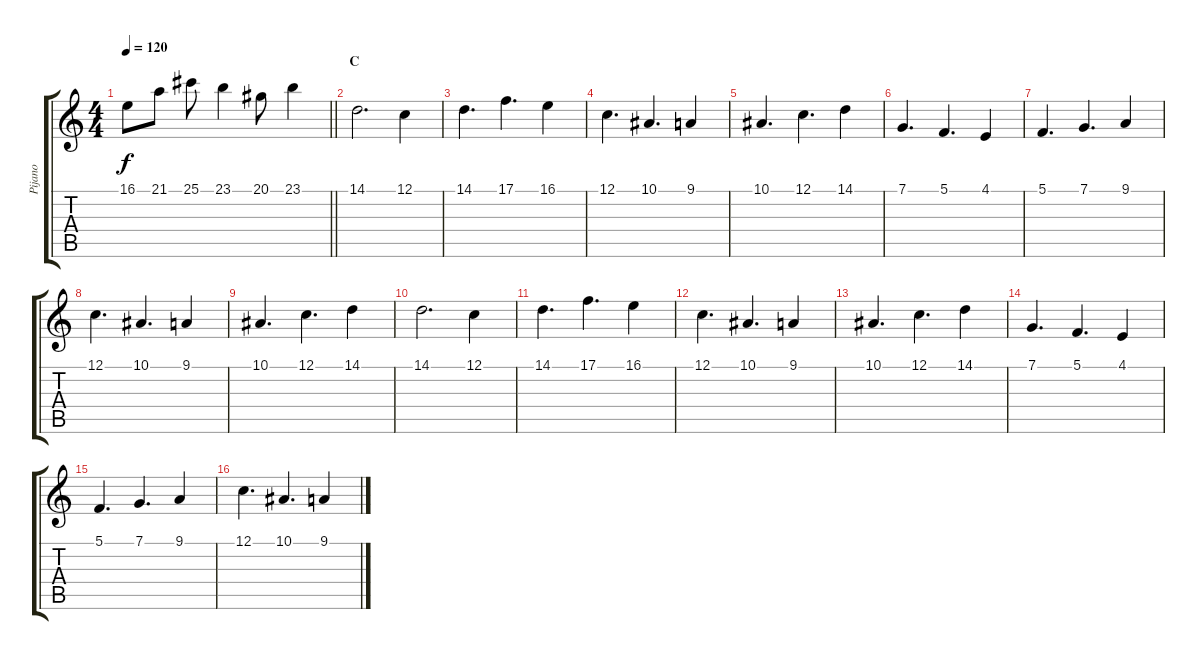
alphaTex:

\track ("Pijano" "Pijano") {instrument acousticgrandpiano}
\staff {score tabs}
\tuning (C4 G3 Eb3 Bb2 F2 C2) {hide}
\ts (4 4)
\tempo 120
\clef g2
\barLineRight lightlight
\ks c
16.1.8{dy f} 21.1.8 25.1.8 23.1.4 20.1.8 23.1.4 |
\section ("" "C")
14.1.2{d} 12.1.4 |
14.1.4{d} 17.1.4{d} 16.1.4 |
12.1.4{d} 10.1.4{d} 9.1.4 |
10.1.4{d} 12.1.4{d} 14.1.4 |
7.1.4{d} 5.1.4{d} 4.1.4 |
5.1.4{d} 7.1.4{d} 9.1.4 |
12.1.4{d} 10.1.4{d} 9.1.4 |
10.1.4{d} 12.1.4{d} 14.1.4 |
14.1.2{d} 12.1.4 |
14.1.4{d} 17.1.4{d} 16.1.4 |
12.1.4{d} 10.1.4{d} 9.1.4 |
10.1.4{d} 12.1.4{d} 14.1.4 |
7.1.4{d} 5.1.4{d} 4.1.4 |
5.1.4{d} 7.1.4{d} 9.1.4 |
12.1.4{d} 10.1.4{d} 9.1.4
